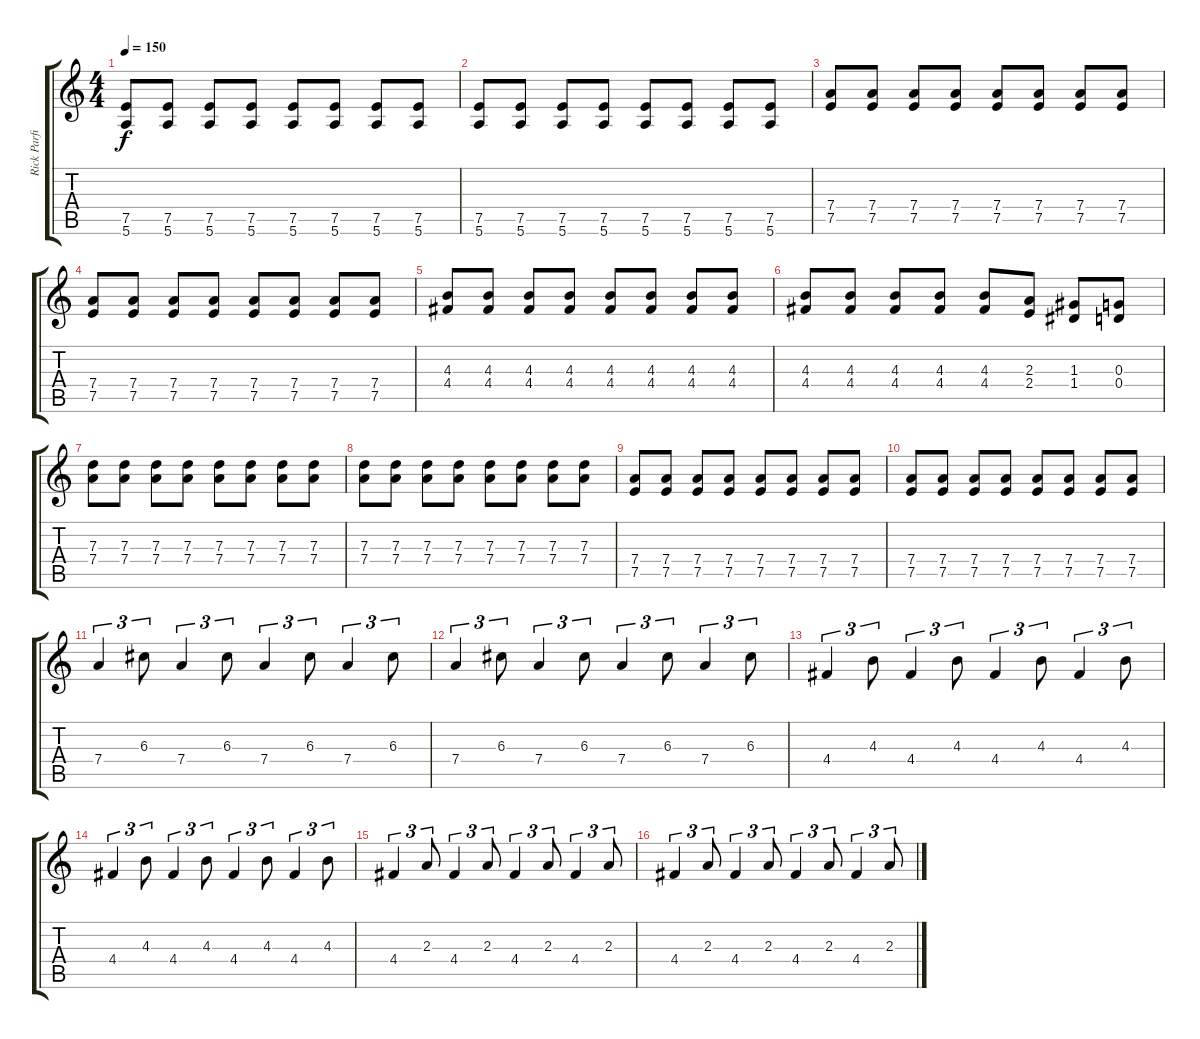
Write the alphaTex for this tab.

\track ("Rick Parfitt" "Rick Parfi") {instrument overdrivenguitar}
\staff {score tabs}
\tuning (E4 B3 G3 D3 A2 E2) {hide}
\ts (4 4)
\tempo 150
\clef g2
\ks c
(7.5 5.6).8{dy f instrument overdrivenguitar} (7.5 5.6).8 (7.5 5.6).8 (7.5 5.6).8 (7.5 5.6).8 (7.5 5.6).8 (7.5 5.6).8 (7.5 5.6).8 |
(7.5 5.6).8 (7.5 5.6).8 (7.5 5.6).8 (7.5 5.6).8 (7.5 5.6).8 (7.5 5.6).8 (7.5 5.6).8 (7.5 5.6).8 |
(7.4 7.5).8{instrument electricguitarmuted} (7.4 7.5).8 (7.4 7.5).8 (7.4 7.5).8 (7.4 7.5).8 (7.4 7.5).8 (7.4 7.5).8 (7.4 7.5).8 |
(7.4 7.5).8{instrument electricguitarmuted} (7.4 7.5).8 (7.4 7.5).8 (7.4 7.5).8 (7.4 7.5).8 (7.4 7.5).8 (7.4 7.5).8 (7.4 7.5).8 |
(4.3 4.4).8 (4.3 4.4).8 (4.3 4.4).8 (4.3 4.4).8 (4.3 4.4).8 (4.3 4.4).8 (4.3 4.4).8 (4.3 4.4).8 |
(4.3 4.4).8 (4.3 4.4).8 (4.3 4.4).8 (4.3 4.4).8 (4.3 4.4).8 (2.3 2.4).8 (1.3 1.4).8 (0.3 0.4).8 |
(7.3 7.4).8 (7.3 7.4).8 (7.3 7.4).8 (7.3 7.4).8 (7.3 7.4).8 (7.3 7.4).8 (7.3 7.4).8 (7.3 7.4).8 |
(7.3 7.4).8 (7.3 7.4).8 (7.3 7.4).8 (7.3 7.4).8 (7.3 7.4).8 (7.3 7.4).8 (7.3 7.4).8 (7.3 7.4).8 |
(7.4 7.5).8 (7.4 7.5).8 (7.4 7.5).8 (7.4 7.5).8 (7.4 7.5).8 (7.4 7.5).8 (7.4 7.5).8 (7.4 7.5).8 |
(7.4 7.5).8 (7.4 7.5).8 (7.4 7.5).8 (7.4 7.5).8 (7.4 7.5).8 (7.4 7.5).8 (7.4 7.5).8 (7.4 7.5).8 |
7.4.4{tu (3 2) instrument acousticguitarsteel} 6.3.8{tu (3 2)} 7.4.4{tu (3 2)} 6.3.8{tu (3 2)} 7.4.4{tu (3 2)} 6.3.8{tu (3 2)} 7.4.4{tu (3 2)} 6.3.8{tu (3 2)} |
7.4.4{tu (3 2)} 6.3.8{tu (3 2)} 7.4.4{tu (3 2)} 6.3.8{tu (3 2)} 7.4.4{tu (3 2)} 6.3.8{tu (3 2)} 7.4.4{tu (3 2)} 6.3.8{tu (3 2)} |
4.4.4{tu (3 2)} 4.3.8{tu (3 2)} 4.4.4{tu (3 2)} 4.3.8{tu (3 2)} 4.4.4{tu (3 2)} 4.3.8{tu (3 2)} 4.4.4{tu (3 2)} 4.3.8{tu (3 2)} |
4.4.4{tu (3 2)} 4.3.8{tu (3 2)} 4.4.4{tu (3 2)} 4.3.8{tu (3 2)} 4.4.4{tu (3 2)} 4.3.8{tu (3 2)} 4.4.4{tu (3 2)} 4.3.8{tu (3 2)} |
4.4.4{tu (3 2)} 2.3.8{tu (3 2)} 4.4.4{tu (3 2)} 2.3.8{tu (3 2)} 4.4.4{tu (3 2)} 2.3.8{tu (3 2)} 4.4.4{tu (3 2)} 2.3.8{tu (3 2)} |
4.4.4{tu (3 2)} 2.3.8{tu (3 2)} 4.4.4{tu (3 2)} 2.3.8{tu (3 2)} 4.4.4{tu (3 2)} 2.3.8{tu (3 2)} 4.4.4{tu (3 2)} 2.3.8{tu (3 2)}
